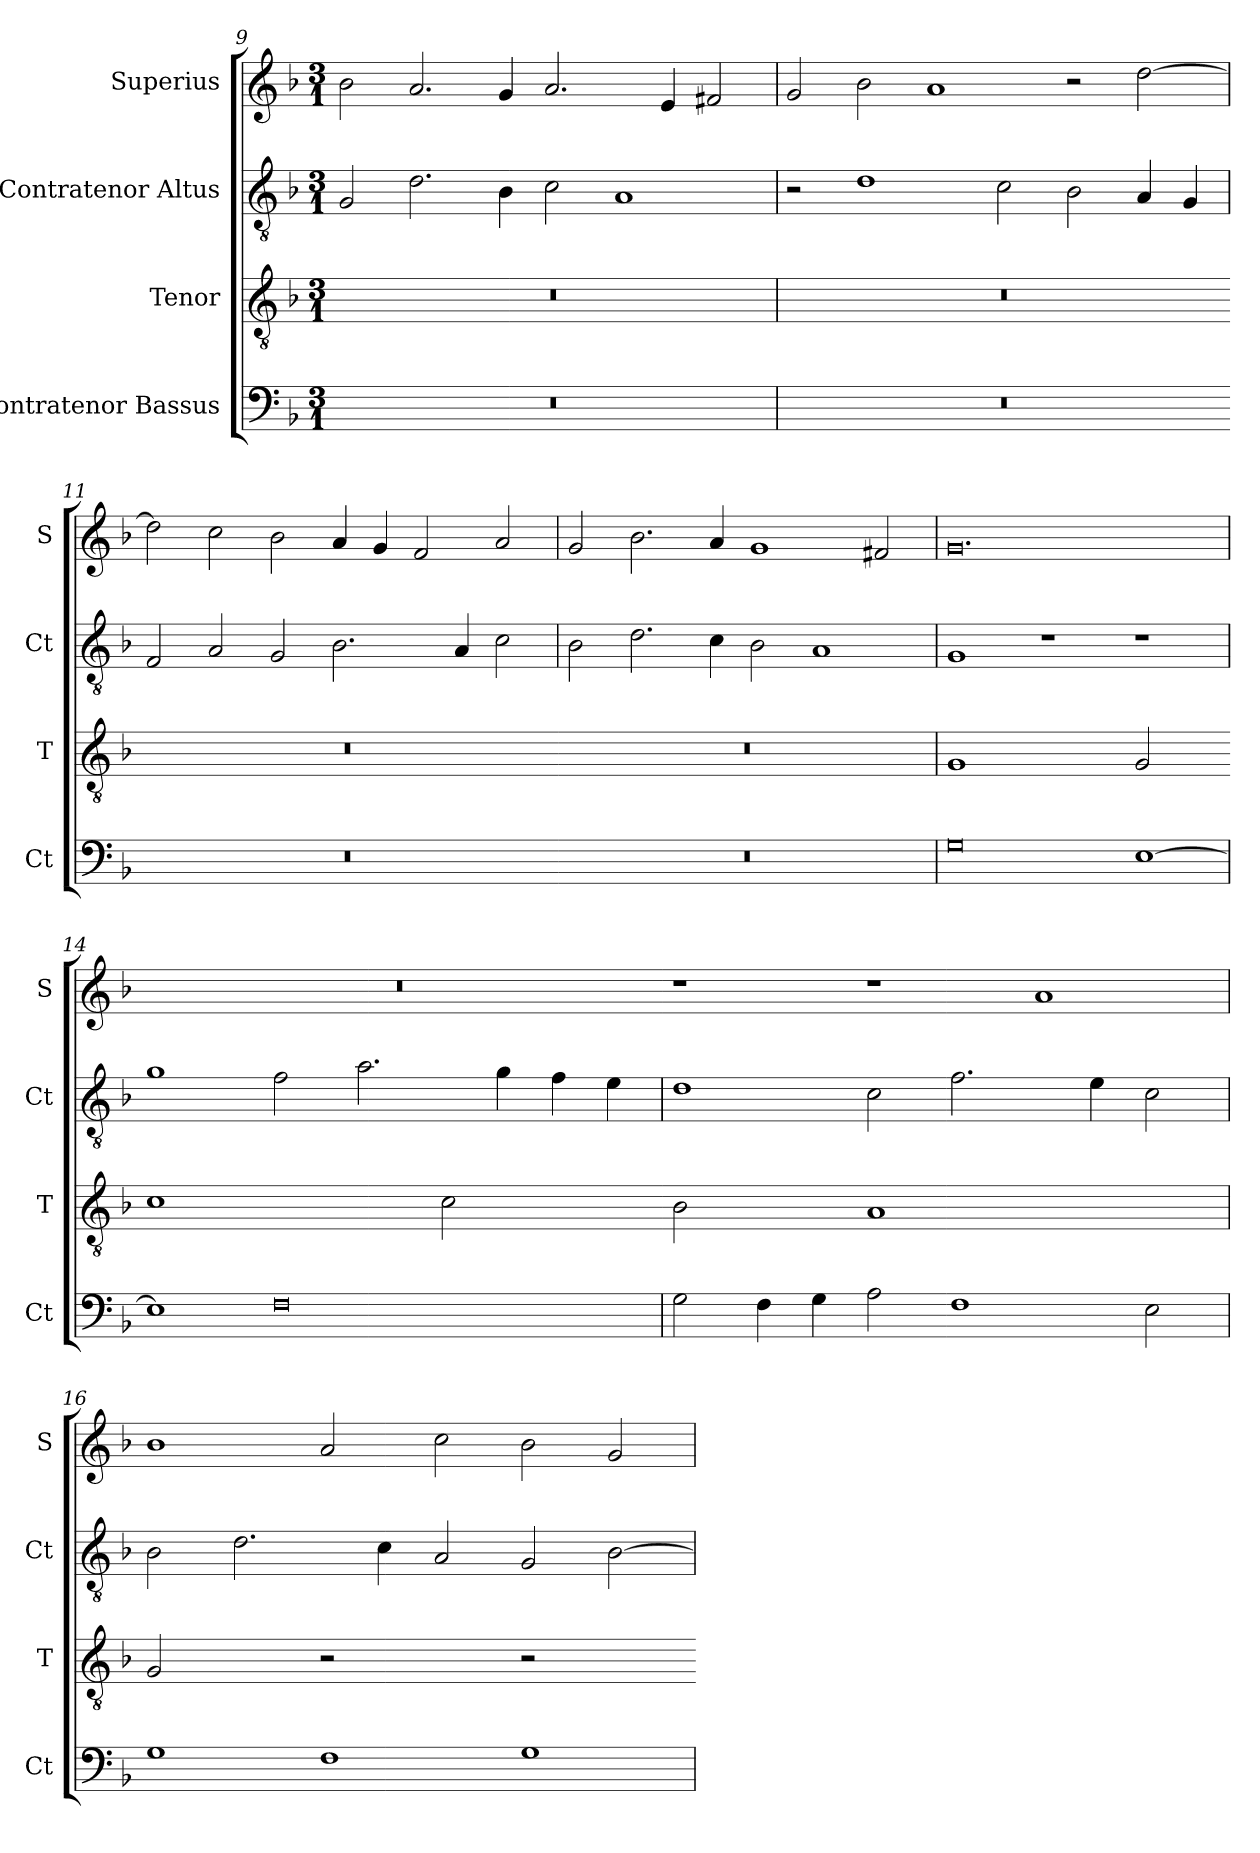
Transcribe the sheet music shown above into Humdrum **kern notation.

**kern	**kern	**kern	**kern
*part4	*part3	*part2	*part1
*staff4	*staff3	*staff2	*staff1
*I"Contratenor Bassus	*I"Tenor	*I"Contratenor Altus	*I"Superius
*I'Ct	*I'T	*I'Ct	*I'S
*clefF4	*clefGv2	*clefGv2	*clefG2
*k[b-]	*k[b-]	*k[b-]	*k[b-]
*M3/1	*M3/1	*M3/1	*M3/1
=9	=9	=9	=9
!	!LO:N:vis=1.	!	!
0.r	0.r	2G/	2b-\
.	.	2.d\	2.a/
.	.	4B-\	4g/
.	.	2c\	2.a/
.	.	1A	.
.	.	.	4e/
.	.	.	2f#X/
=10	=10	=10	=10
!	!LO:N:vis=1.	!	!
0.r	0.r	2r	2g/
.	.	1d	2b-\
.	.	.	1a
.	.	2c\	.
.	.	2B-\	2r
.	.	4A/	[2dd\
.	.	4G/	.
=11	=11-	=11	=11
!	!LO:N:vis=1.	!	!
0.r	0.r	2F/	2dd\]
.	.	2A/	2cc\
.	.	2G/	2b-\
.	.	2.B-\	4a/
.	.	.	4g/
.	.	.	2f/
.	.	4A/	.
.	.	2c\	2a/
=12	=12-	=12	=12
!	!LO:N:vis=1.	!	!
0.r	0.r	2B-\	2g/
.	.	2.d\	2.b-\
.	.	4c\	4a/
.	.	2B-\	1g
.	.	1A	.
.	.	.	2f#X/
=13	=13	=13	=13
!	!LO:N:vis=1	!	!
0G	0G	1G	0.g
.	.	1r	.
!	!LO:N:vis=2	!	!
[1E	1G	1r	.
=14	=14-	=14	=14
!	!LO:N:vis=1	!	!
1E]	0c	1g	0.r
0F	.	2f\	.
.	.	2.a\	.
!	!LO:N:vis=2	!	!
.	1c	.	.
.	.	4g\	.
.	.	4f\	.
.	.	4e\	.
=15	=15-	=15	=15
!	!LO:N:vis=2	!	!
2G\	1B-	1d	1r
4F\	.	.	.
4G\	.	.	.
!	!LO:N:vis=1	!	!
2A\	0A	2c\	1r
1F	.	2.f\	.
.	.	.	1a
.	.	4e\	.
2E\	.	2c\	.
=16	=16	=16	=16
!	!LO:N:vis=2	!	!
1G	1G	2B-\	1b-
.	.	2.d\	.
!	!LO:N:vis=2	!	!
1F	1r	.	2a/
.	.	4c\	.
.	.	2A/	2cc\
!	!LO:N:vis=2	!	!
1G	1r	2G/	2b-\
.	.	[2B-\	2g/
=	=-	=	=
*-	*-	*-	*-
